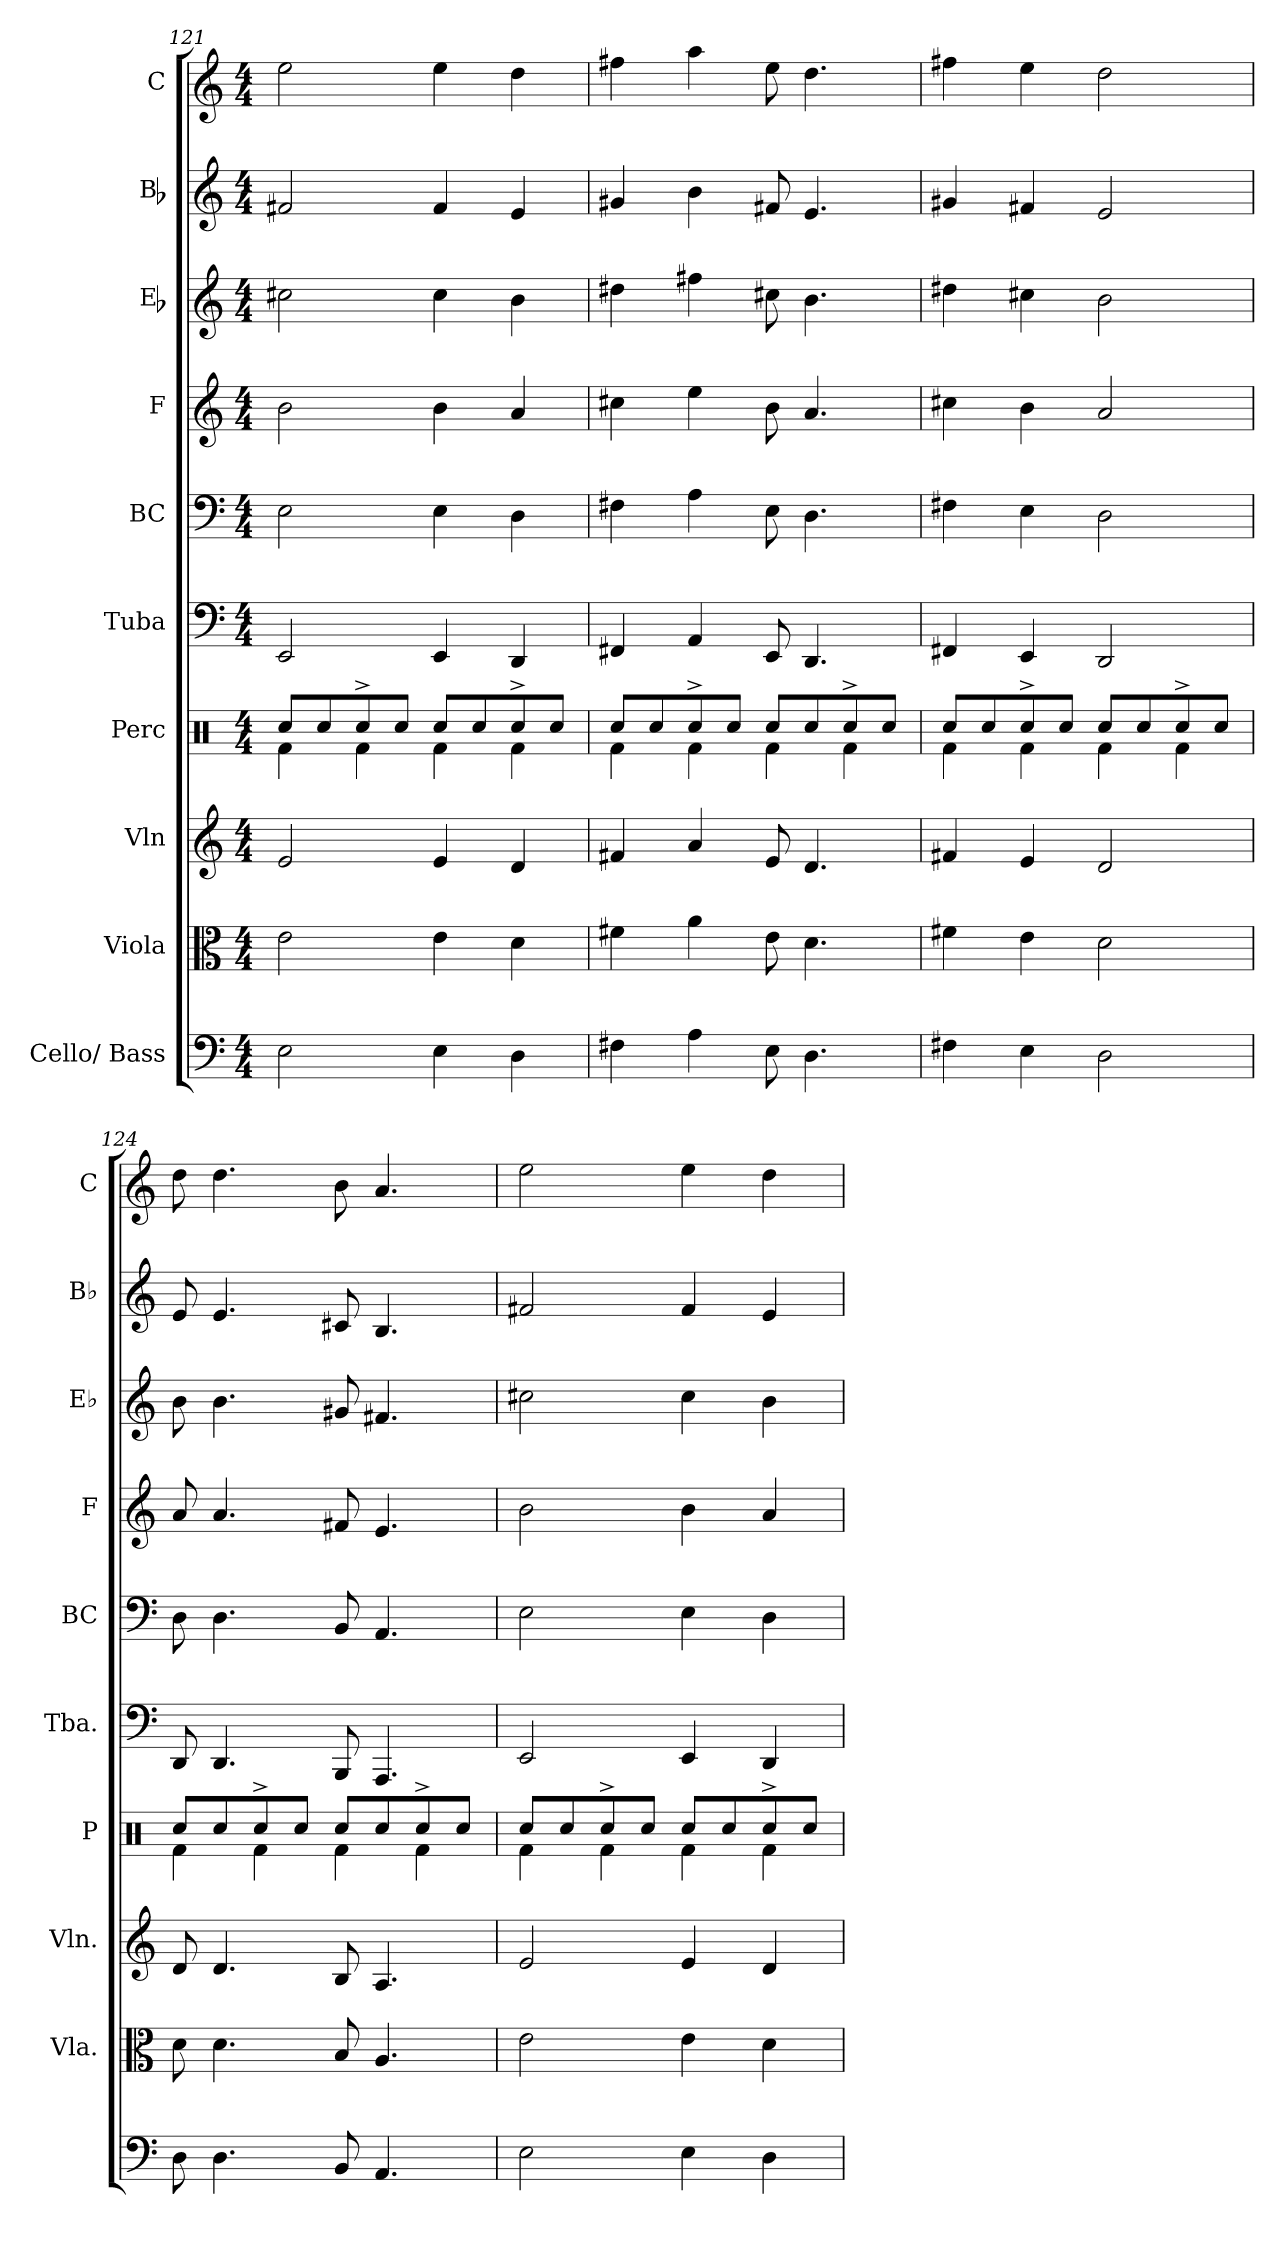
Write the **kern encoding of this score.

**kern	**kern	**kern	**kern	**kern	**kern	**kern	**kern	**kern	**kern
*part10	*part9	*part8	*part7	*part6	*part5	*part4	*part3	*part2	*part1
*staff10	*staff9	*staff8	*staff7	*staff6	*staff5	*staff4	*staff3	*staff2	*staff1
*I"Cello/ Bass	*I"Viola	*I"Vln	*I"Perc	*I"Tuba	*I"BC	*I"F	*I"Eb	*I"Bb	*I"C
*	*I'Vla.	*I'Vln.	*I'P	*I'Tba.	*I'BC	*I'F	*I'Eb	*I'Bb	*I'C
*clefF4	*clefC3	*clefG2	*clefX	*clefF4	*clefF4	*clefG2	*clefG2	*clefG2	*clefG2
*	*	*	*	*	*	*ITrd4c7	*ITrd5c9	*ITrd1c2	*
*k[]	*k[]	*k[]	*k[]	*k[]	*k[]	*k[b-]	*k[b-e-a-]	*k[b-e-]	*k[]
*M4/4	*M4/4	*M4/4	*M4/4	*M4/4	*M4/4	*M4/4	*M4/4	*M4/4	*M4/4
=121	=121	=121	=121	=121	=121	=121	=121	=121	=121
*	*	*	*^	*	*	*	*	*	*
2Ei\	2ei\	2ei/	8Rcci/L	4Rfi\	2EEi/	2Ei\	2ei\	2eni\	2eni/	2eei\
.	.	.	8Rcci/	.	.	.	.	.	.	.
.	.	.	8Rcc^i/	4Rfi\	.	.	.	.	.	.
.	.	.	8Rcci/J	.	.	.	.	.	.	.
4Ei\	4ei\	4ei/	8Rcci/L	4Rfi\	4EEi/	4Ei\	4ei\	4ei\	4ei/	4eei\
.	.	.	8Rcci/	.	.	.	.	.	.	.
4Di\	4di\	4di/	8Rcc^i/	4Rfi\	4DDi/	4Di\	4di/	4di\	4di/	4ddi\
.	.	.	8Rcci/J	.	.	.	.	.	.	.
=122	=122	=122	=122	=122	=122	=122	=122	=122	=122	=122
4F#Xi\	4f#Xi\	4f#Xi/	8Rcci/L	4Rfi\	4FF#Xi/	4F#Xi\	4f#Xi\	4f#Xi\	4f#Xi/	4ff#Xi\
.	.	.	8Rcci/	.	.	.	.	.	.	.
4Ai\	4ai\	4ai/	8Rcc^i/	4Rfi\	4AAi/	4Ai\	4ai\	4ani\	4ai\	4aai\
.	.	.	8Rcci/J	.	.	.	.	.	.	.
8Ei\	8ei\	8ei/	8Rcci/L	4Rfi\	8EEi/	8Ei\	8ei\	8eni\	8eni/	8eei\
4.Di\	4.di\	4.di/	8Rcci/	.	4.DDi/	4.Di\	4.di/	4.di\	4.di/	4.ddi\
.	.	.	8Rcc^i/	4Rfi\	.	.	.	.	.	.
.	.	.	8Rcci/J	.	.	.	.	.	.	.
=123	=123	=123	=123	=123	=123	=123	=123	=123	=123	=123
4F#Xi\	4f#Xi\	4f#Xi/	8Rcci/L	4Rfi\	4FF#Xi/	4F#Xi\	4f#Xi\	4f#Xi\	4f#Xi/	4ff#Xi\
.	.	.	8Rcci/	.	.	.	.	.	.	.
4Ei\	4ei\	4ei/	8Rcc^i/	4Rfi\	4EEi/	4Ei\	4ei\	4eni\	4eni/	4eei\
.	.	.	8Rcci/J	.	.	.	.	.	.	.
2Di\	2di\	2di/	8Rcci/L	4Rfi\	2DDi/	2Di\	2di/	2di\	2di/	2ddi\
.	.	.	8Rcci/	.	.	.	.	.	.	.
.	.	.	8Rcc^i/	4Rfi\	.	.	.	.	.	.
.	.	.	8Rcci/J	.	.	.	.	.	.	.
!!LO:PB:g=z
=124	=124	=124	=124	=124	=124	=124	=124	=124	=124	=124
8Di\	8di\	8di/	8Rcci/L	4Rfi\	8DDi/	8Di\	8di/	8di\	8di/	8ddi\
4.Di\	4.di\	4.di/	8Rcci/	.	4.DDi/	4.Di\	4.di/	4.di\	4.di/	4.ddi\
.	.	.	8Rcc^i/	4Rfi\	.	.	.	.	.	.
.	.	.	8Rcci/J	.	.	.	.	.	.	.
8BBi/	8Bi/	8Bi/	8Rcci/L	4Rfi\	8BBBi/	8BBi/	8Bni/	8Bni/	8Bni/	8bi\
4.AAi/	4.Ai/	4.Ai/	8Rcci/	.	4.AAAi/	4.AAi/	4.Ai/	4.Ani/	4.Ai/	4.ai/
.	.	.	8Rcc^i/	4Rfi\	.	.	.	.	.	.
.	.	.	8Rcci/J	.	.	.	.	.	.	.
=125	=125	=125	=125	=125	=125	=125	=125	=125	=125	=125
2Ei\	2ei\	2ei/	8Rcci/L	4Rfi\	2EEi/	2Ei\	2ei\	2eni\	2eni/	2eei\
.	.	.	8Rcci/	.	.	.	.	.	.	.
.	.	.	8Rcc^i/	4Rfi\	.	.	.	.	.	.
.	.	.	8Rcci/J	.	.	.	.	.	.	.
4Ei\	4ei\	4ei/	8Rcci/L	4Rfi\	4EEi/	4Ei\	4ei\	4ei\	4ei/	4eei\
.	.	.	8Rcci/	.	.	.	.	.	.	.
4Di\	4di\	4di/	8Rcc^i/	4Rfi\	4DDi/	4Di\	4di/	4di\	4di/	4ddi\
.	.	.	8Rcci/J	.	.	.	.	.	.	.
*	*	*	*v	*v	*	*	*	*	*	*
=	=	=	=	=	=	=	=	=	=
*-	*-	*-	*-	*-	*-	*-	*-	*-	*-
